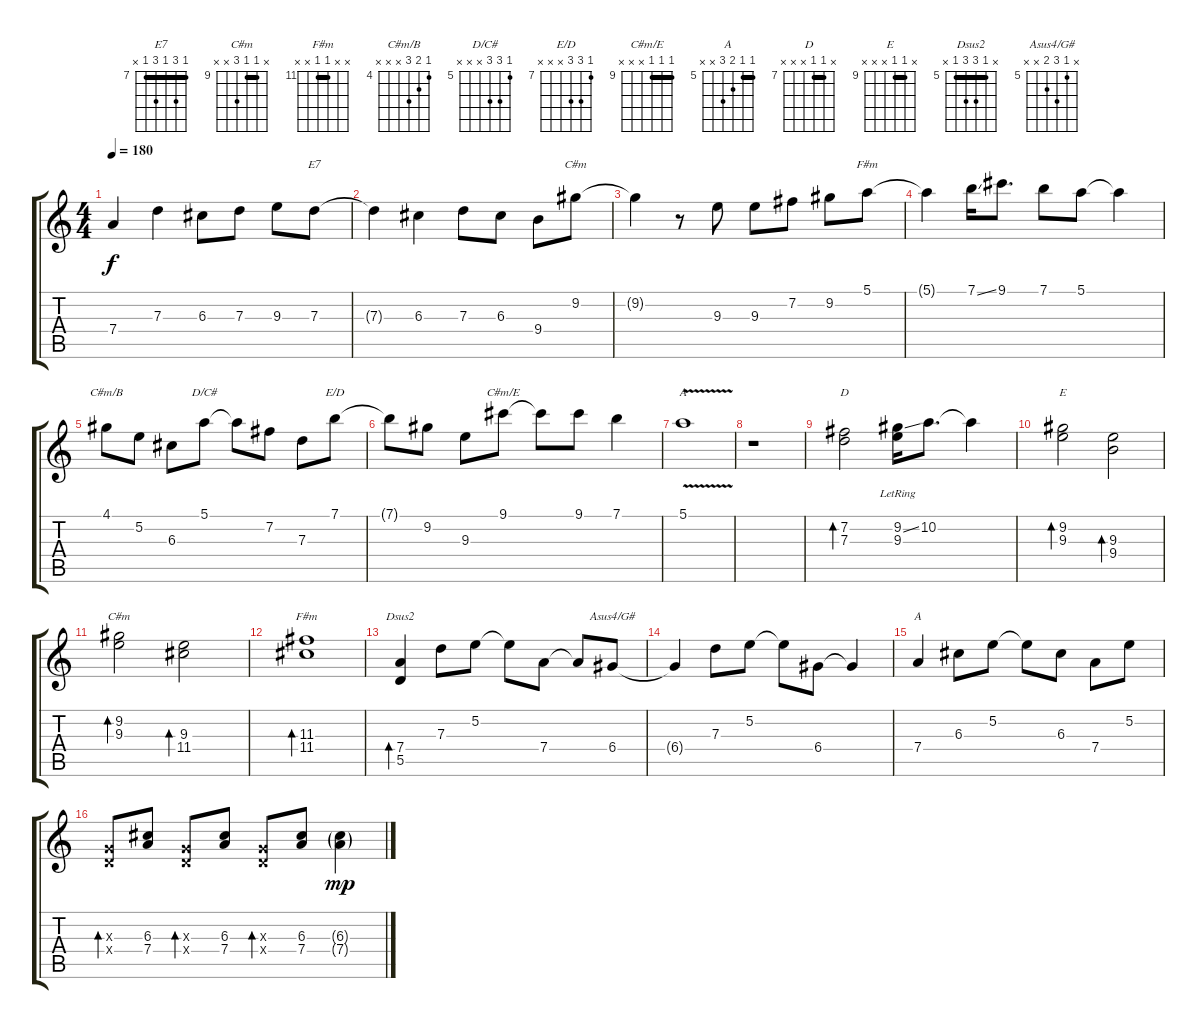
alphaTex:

\track "" {instrument distortionguitar}
\staff {score tabs}
\tuning (E4 B3 G3 D3 A2 E2) {hide}
\chord ("E7" 7 9 7 9 7 x) {firstfret 7 barre 7}
\chord ("C#m" 9 9 9 11 x x) {firstfret 9 barre 9}
\chord ("F#m" 9 10 11 x x x) {firstfret 9}
\chord ("C#m/B" 4 5 6 x x x) {firstfret 4}
\chord ("D/C#" 5 7 7 x x x) {firstfret 5}
\chord ("E/D" 7 9 9 x x x) {firstfret 7}
\chord ("C#m/E" 9 9 9 x x x) {firstfret 9 barre 9}
\chord ("A" 5 5 6 x x x) {firstfret 5 barre 5}
\chord ("D" x 7 7 x x x) {firstfret 7 barre 7}
\chord ("E" x 9 9 x x x) {firstfret 9 barre 9}
\chord ("C#m" x 9 9 11 x x) {firstfret 9 barre 9}
\chord ("F#m" x x 11 11 x x) {firstfret 11 barre 11}
\chord ("Dsus2" x 5 7 7 5 x) {firstfret 5 barre 5}
\chord ("Asus4/G#" x 5 7 6 x x) {firstfret 5}
\chord ("A" 5 5 6 7 x x) {firstfret 5 barre 5}
\ts (4 4)
\tempo 180
\clef g2
\ks c
7.4{t}.4{dy f} 7.3.4 6.3.8 7.3.8 9.3.8 7.3.8{ch "E7"} |
7.3{t}.4 6.3.4 7.3.8 6.3.8 9.4.8 9.2.8{ch "C#m"} |
9.2{t}.4 r.8 9.3.8 9.3.8 7.2.8 9.2.8 5.1.8{ch "F#m"} |
5.1{t}.4 7.1{ss}.16 9.1.8{d} 7.1.8 5.1.8 5.1{t}.4 |
4.1.8{ch "C#m/B"} 5.2.8 6.3.8 5.1.8{ch "D/C#"} 5.1{t}.8 7.2.8 7.3.8 7.1.8{ch "E/D"} |
7.1{t}.8 9.2.8 9.3.8 9.1.8{ch "C#m/E"} 9.1{t}.8 9.1.8 7.1.4 |
5.1{v}.1{ch "A"} |
r.1 |
(7.2 7.3).2{bd 480 ch "D" instrument acousticguitarsteel} (9.2{ss} 9.3{lr}).16{txt ""} 10.2.8{d} 10.2{t}.4 |
(9.2 9.3).2{bd 480 ch "E"} (9.3 9.4).2{bd 480} |
(9.2 9.3).2{bd 480 ch "C#m"} (9.3 11.4).2{bd 480} |
(11.3 11.4).1{bd 480 ch "F#m"} |
(7.4 5.5).4{bd 60 ch "Dsus2" instrument distortionguitar} 7.3.8 5.2.8 5.2{t}.8 7.4.8 7.4{t}.8 6.4.8{ch "Asus4/G#"} |
6.4{t}.4 7.3.8 5.2.8 5.2{t}.8 6.4.8 6.4{t}.4 |
7.4.4{ch "A"} 6.3.8 5.2.8 5.2{t}.8 6.3.8 7.4.8 5.2.8 |
(0.3{x} 0.4{x}).8{bd 60} (6.3 7.4).8 (0.3{x} 0.4{x}).8{bd 60} (6.3 7.4).8 (0.3{x} 0.4{x}).8{bd 60} (6.3 7.4).8 (6.3{g} 7.4{ss g}).4{dy mp}
